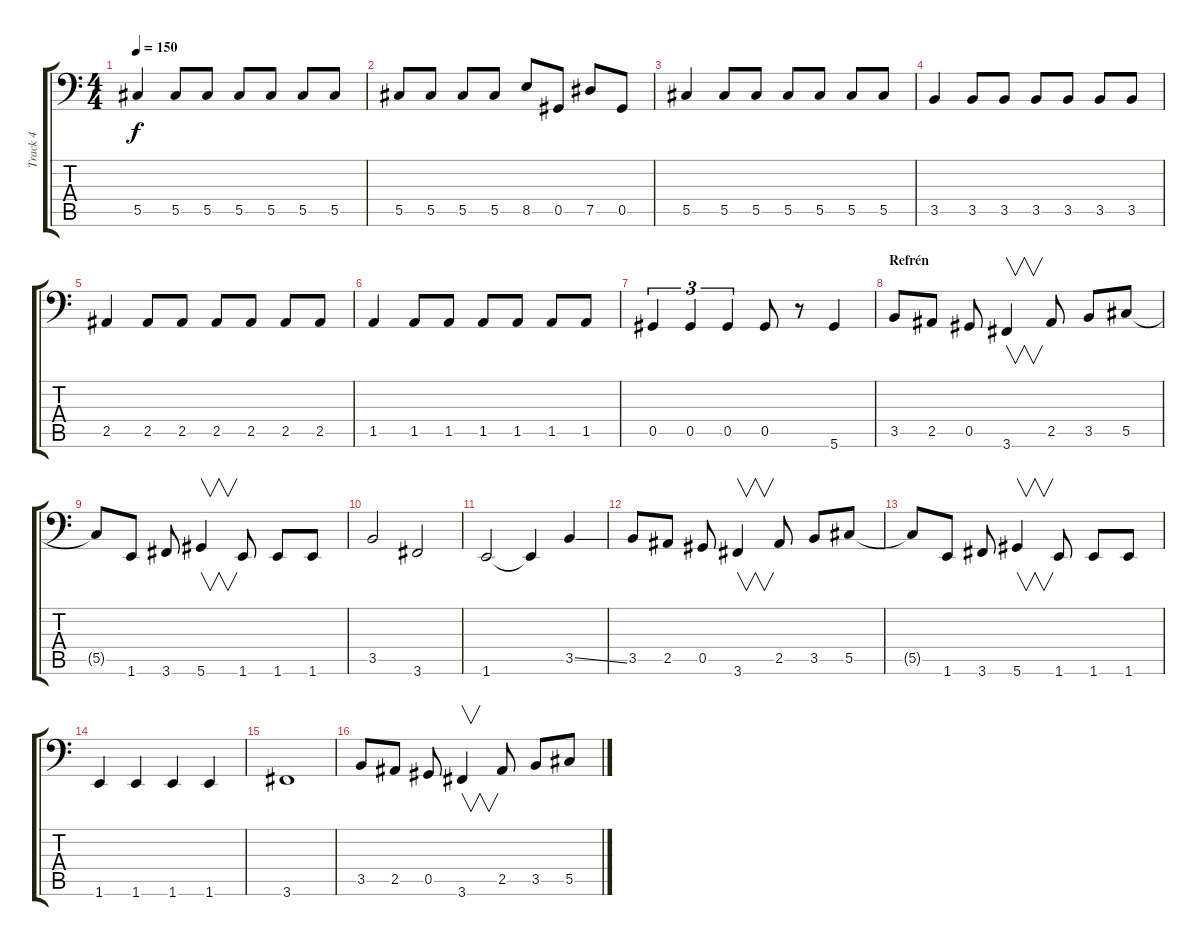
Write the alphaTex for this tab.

\track ("Track 4" "Track 4") {instrument electricbasspick}
\staff {score tabs}
\tuning (Eb3 Bb2 Gb2 Db2 Ab1 Eb1) {hide}
\ts (4 4)
\tempo 150
\clef f4
\ks c
5.5.4{dy f} 5.5.8 5.5.8 5.5.8 5.5.8 5.5.8 5.5.8 |
5.5.8 5.5.8 5.5.8 5.5.8 8.5.8 0.5.8 7.5.8 0.5.8 |
5.5.4 5.5.8 5.5.8 5.5.8 5.5.8 5.5.8 5.5.8 |
3.5.4 3.5.8 3.5.8 3.5.8 3.5.8 3.5.8 3.5.8 |
2.5.4 2.5.8 2.5.8 2.5.8 2.5.8 2.5.8 2.5.8 |
1.5.4 1.5.8 1.5.8 1.5.8 1.5.8 1.5.8 1.5.8 |
0.5.4{tu (3 2)} 0.5.4{tu (3 2)} 0.5.4{tu (3 2)} 0.5.8 r.8 5.6.4 |
\section ("" "Refrén")
3.5.8 2.5.8 0.5.8 3.6.4{v} 2.5.8 3.5.8 5.5.8 |
5.5{t}.8 1.6.8 3.6.8 5.6.4{v} 1.6.8 1.6.8 1.6.8 |
3.5.2 3.6.2 |
1.6.2 1.6{t}.4 3.5{ss}.4 |
3.5.8 2.5.8 0.5.8 3.6.4{v} 2.5.8 3.5.8 5.5.8 |
5.5{t}.8 1.6.8 3.6.8 5.6.4{v} 1.6.8 1.6.8 1.6.8 |
1.6.4 1.6.4 1.6.4 1.6.4 |
3.6.1 |
3.5.8 2.5.8 0.5.8 3.6.4{v} 2.5.8 3.5.8 5.5.8
